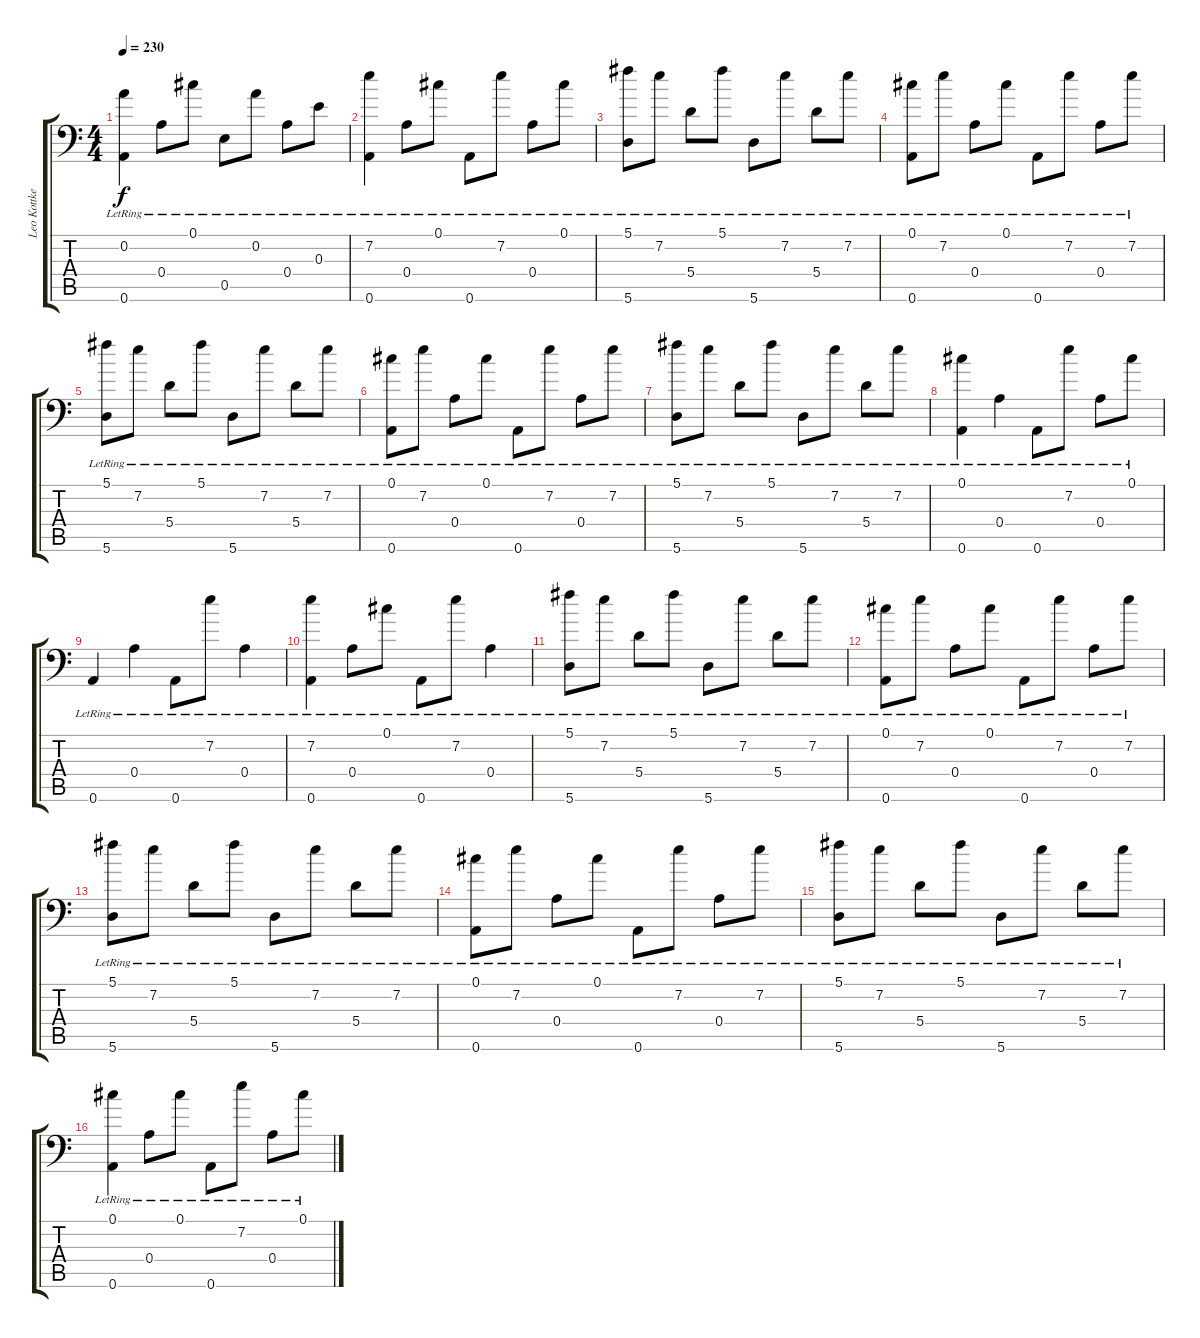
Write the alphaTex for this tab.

\track ("Leo Kottke" "Leo Kottke") {instrument acousticguitarsteel}
\staff {score tabs}
\tuning (Db4 A3 E3 A2 E2 A1) {hide}
\ts (4 4)
\tempo 230
\clef f4
\ks c
(0.2{lr} 0.6{lr}).4{dy f} 0.4{lr}.8 0.1{lr}.8 0.5{lr}.8 0.2{lr}.8 0.4{lr}.8 0.3{lr}.8 |
(7.2{lr} 0.6{lr}).4 0.4{lr}.8 0.1{lr}.8 0.6{lr}.8 7.2{lr}.8 0.4{lr}.8 0.1{lr}.8 |
(5.1{lr} 5.6{lr}).8 7.2{lr}.8 5.4{lr}.8 5.1{lr}.8 5.6{lr}.8 7.2{lr}.8 5.4{lr}.8 7.2{lr}.8 |
(0.1{lr} 0.6{lr}).8 7.2{lr}.8 0.4{lr}.8 0.1{lr}.8 0.6{lr}.8 7.2{lr}.8 0.4{lr}.8 7.2{lr}.8 |
(5.1{lr} 5.6{lr}).8 7.2{lr}.8 5.4{lr}.8 5.1{lr}.8 5.6{lr}.8 7.2{lr}.8 5.4{lr}.8 7.2{lr}.8 |
(0.1{lr} 0.6{lr}).8 7.2{lr}.8 0.4{lr}.8 0.1{lr}.8 0.6{lr}.8 7.2{lr}.8 0.4{lr}.8 7.2{lr}.8 |
(5.1{lr} 5.6{lr}).8 7.2{lr}.8 5.4{lr}.8 5.1{lr}.8 5.6{lr}.8 7.2{lr}.8 5.4{lr}.8 7.2{lr}.8 |
(0.1{lr} 0.6{lr}).4 0.4{lr}.4 0.6{lr}.8 7.2{lr}.8 0.4{lr}.8 0.1{lr}.8 |
0.6{lr}.4 0.4{lr}.4 0.6{lr}.8 7.2{lr}.8 0.4{lr}.4 |
(7.2{lr} 0.6{lr}).4 0.4{lr}.8 0.1{lr}.8 0.6{lr}.8 7.2{lr}.8 0.4{lr}.4 |
(5.1{lr} 5.6{lr}).8 7.2{lr}.8 5.4{lr}.8 5.1{lr}.8 5.6{lr}.8 7.2{lr}.8 5.4{lr}.8 7.2{lr}.8 |
(0.1{lr} 0.6{lr}).8 7.2{lr}.8 0.4{lr}.8 0.1{lr}.8 0.6{lr}.8 7.2{lr}.8 0.4{lr}.8 7.2{lr}.8 |
(5.1{lr} 5.6{lr}).8 7.2{lr}.8 5.4{lr}.8 5.1{lr}.8 5.6{lr}.8 7.2{lr}.8 5.4{lr}.8 7.2{lr}.8 |
(0.1{lr} 0.6{lr}).8 7.2{lr}.8 0.4{lr}.8 0.1{lr}.8 0.6{lr}.8 7.2{lr}.8 0.4{lr}.8 7.2{lr}.8 |
(5.1{lr} 5.6{lr}).8 7.2{lr}.8 5.4{lr}.8 5.1{lr}.8 5.6{lr}.8 7.2{lr}.8 5.4{lr}.8 7.2{lr}.8 |
(0.1{lr} 0.6{lr}).4 0.4{lr}.8 0.1{lr}.8 0.6{lr}.8 7.2{lr}.8 0.4{lr}.8 0.1{lr}.8
